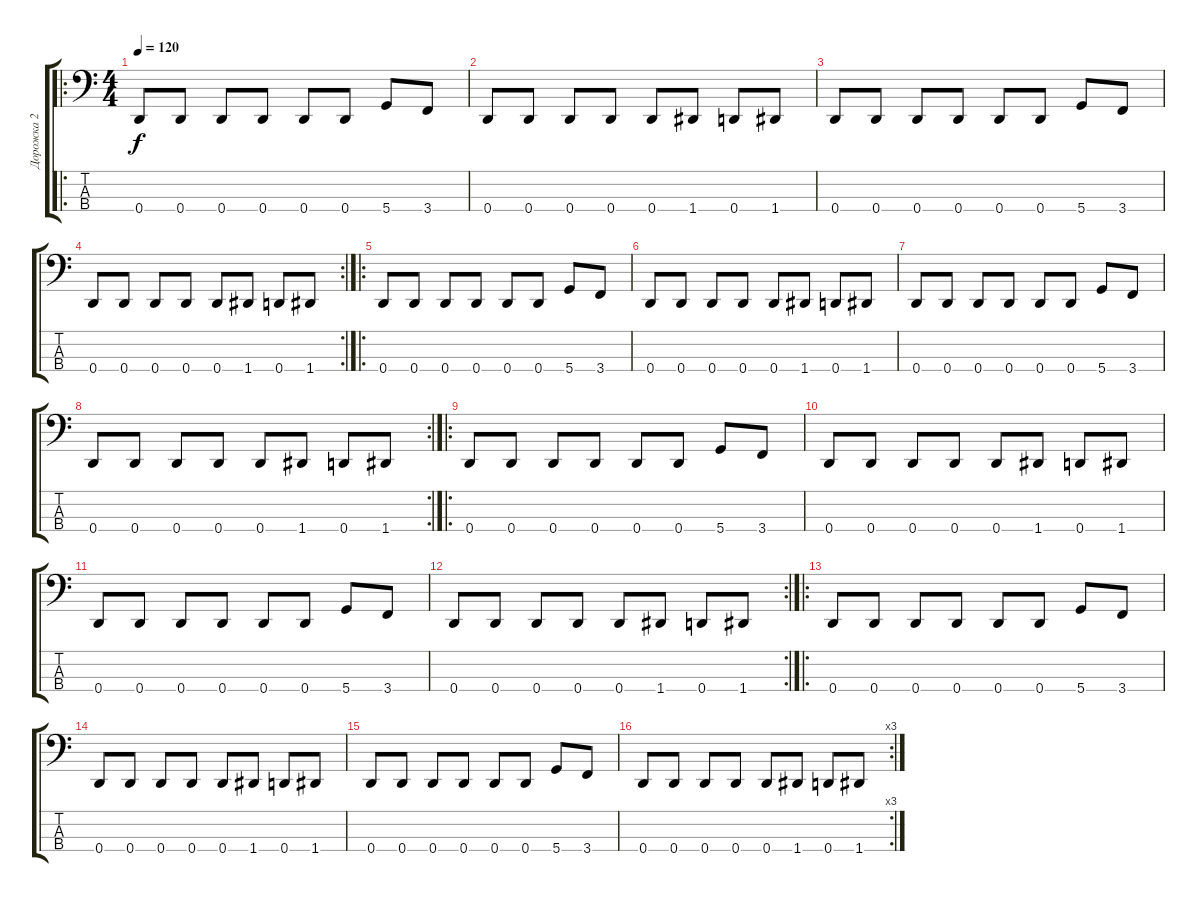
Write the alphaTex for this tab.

\track ("Дорожка 2" "Дорожка 2") {instrument electricbassfinger}
\staff {score tabs}
\tuning (G2 D2 A1 D1) {hide}
\ro
\ts (4 4)
\tempo 120
\clef f4
\ks c
0.4.8{dy f} 0.4.8 0.4.8 0.4.8 0.4.8 0.4.8 5.4.8 3.4.8 |
0.4.8 0.4.8 0.4.8 0.4.8 0.4.8 1.4.8 0.4.8 1.4.8 |
0.4.8 0.4.8 0.4.8 0.4.8 0.4.8 0.4.8 5.4.8 3.4.8 |
\rc 2
0.4.8 0.4.8 0.4.8 0.4.8 0.4.8 1.4.8 0.4.8 1.4.8 |
\ro
0.4.8 0.4.8 0.4.8 0.4.8 0.4.8 0.4.8 5.4.8 3.4.8 |
0.4.8 0.4.8 0.4.8 0.4.8 0.4.8 1.4.8 0.4.8 1.4.8 |
0.4.8 0.4.8 0.4.8 0.4.8 0.4.8 0.4.8 5.4.8 3.4.8 |
\rc 2
0.4.8 0.4.8 0.4.8 0.4.8 0.4.8 1.4.8 0.4.8 1.4.8 |
\ro
0.4.8 0.4.8 0.4.8 0.4.8 0.4.8 0.4.8 5.4.8 3.4.8 |
0.4.8 0.4.8 0.4.8 0.4.8 0.4.8 1.4.8 0.4.8 1.4.8 |
0.4.8 0.4.8 0.4.8 0.4.8 0.4.8 0.4.8 5.4.8 3.4.8 |
\rc 2
0.4.8 0.4.8 0.4.8 0.4.8 0.4.8 1.4.8 0.4.8 1.4.8 |
\ro
0.4.8 0.4.8 0.4.8 0.4.8 0.4.8 0.4.8 5.4.8 3.4.8 |
0.4.8 0.4.8 0.4.8 0.4.8 0.4.8 1.4.8 0.4.8 1.4.8 |
0.4.8 0.4.8 0.4.8 0.4.8 0.4.8 0.4.8 5.4.8 3.4.8 |
\rc 3
0.4.8 0.4.8 0.4.8 0.4.8 0.4.8 1.4.8 0.4.8 1.4.8
